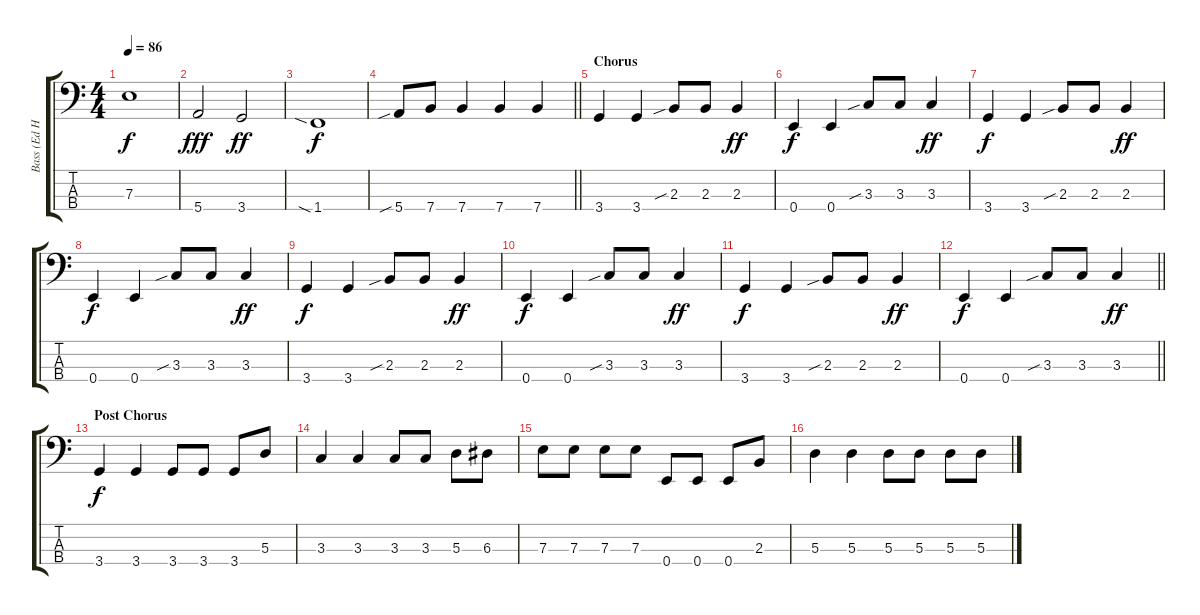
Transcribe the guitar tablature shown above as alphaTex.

\track ("Bass (Ed Hetherton)" "Bass (Ed H") {instrument electricbassfinger}
\staff {score tabs}
\tuning (G2 D2 A1 E1) {hide}
\ts (4 4)
\tempo 86
\clef f4
\ks c
7.3.1{dy f} |
5.4.2{dy fff} 3.4.2{dy ff} |
1.4{sia}.1{dy f} |
\barLineRight lightlight
5.4{sib}.8 7.4.8 7.4.4 7.4.4 7.4.4 |
\section ("" "Chorus")
3.4.4 3.4.4 2.3{sib}.8 2.3.8 2.3.4{dy ff} |
0.4.4{dy f} 0.4.4 3.3{sib}.8 3.3.8 3.3.4{dy ff} |
3.4.4{dy f} 3.4.4 2.3{sib}.8 2.3.8 2.3.4{dy ff} |
0.4.4{dy f} 0.4.4 3.3{sib}.8 3.3.8 3.3.4{dy ff} |
3.4.4{dy f} 3.4.4 2.3{sib}.8 2.3.8 2.3.4{dy ff} |
0.4.4{dy f} 0.4.4 3.3{sib}.8 3.3.8 3.3.4{dy ff} |
3.4.4{dy f} 3.4.4 2.3{sib}.8 2.3.8 2.3.4{dy ff} |
\barLineRight lightlight
0.4.4{dy f} 0.4.4 3.3{sib}.8 3.3.8 3.3.4{dy ff} |
\section ("" "Post Chorus")
3.4.4{dy f} 3.4.4 3.4.8 3.4.8 3.4.8 5.3.8 |
3.3.4 3.3.4 3.3.8 3.3.8 5.3.8 6.3.8 |
7.3.8 7.3.8 7.3.8 7.3.8 0.4.8 0.4.8 0.4.8 2.3.8 |
5.3.4 5.3.4 5.3.8 5.3.8 5.3.8 5.3.8
